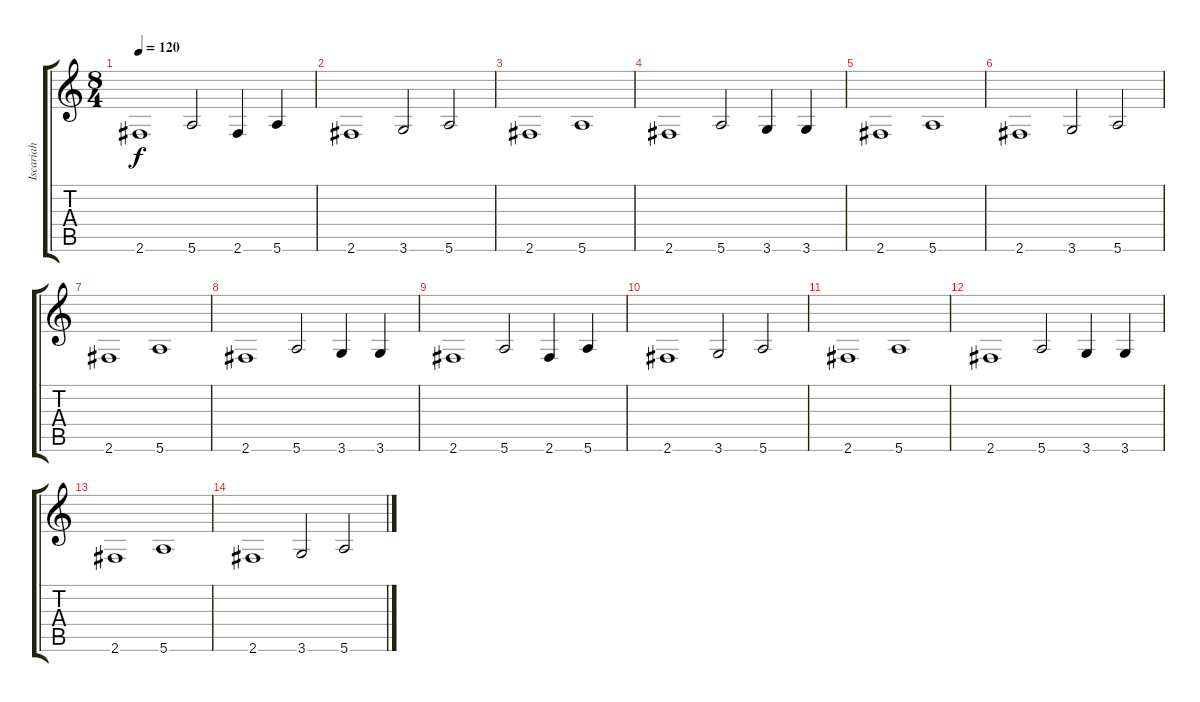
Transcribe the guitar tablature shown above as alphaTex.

\track ("Iscariah" "Iscariah") {instrument electricbassfinger}
\staff {score tabs}
\tuning (E4 B3 G3 D3 A2 E2) {hide}
\ts (8 4)
\tempo 120
\clef g2
\ks c
2.6.1{dy f} 5.6.2 2.6.4 5.6.4 |
2.6.1 3.6.2 5.6.2 |
2.6.1 5.6.1 |
2.6.1 5.6.2 3.6.4 3.6.4 |
2.6.1 5.6.1 |
2.6.1 3.6.2 5.6.2 |
2.6.1 5.6.1 |
2.6.1 5.6.2 3.6.4 3.6.4 |
2.6.1 5.6.2 2.6.4 5.6.4 |
2.6.1 3.6.2 5.6.2 |
2.6.1 5.6.1 |
2.6.1 5.6.2 3.6.4 3.6.4 |
2.6.1 5.6.1 |
2.6.1 3.6.2 5.6.2
